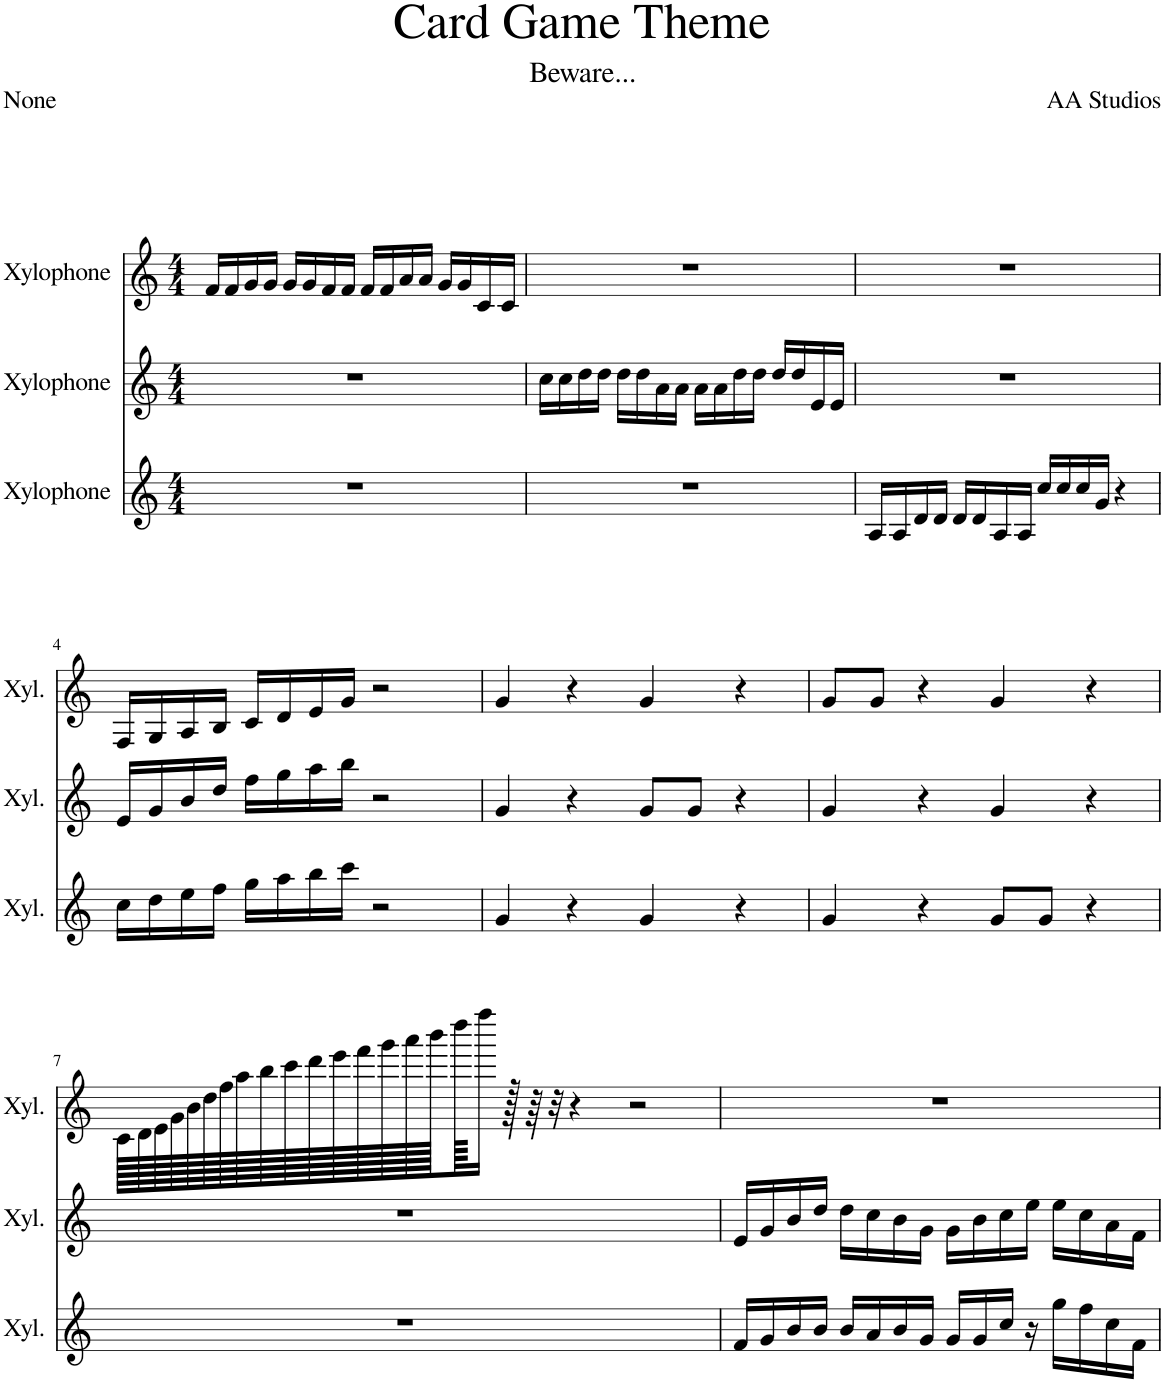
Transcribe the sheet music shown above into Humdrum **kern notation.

**kern	**kern	**kern
*part3	*part2	*part1
*staff3	*staff2	*staff1
*I"Xylophone	*I"Xylophone	*I"Xylophone
*I'Xyl.	*I'Xyl.	*I'Xyl.
*clefG2	*clefG2	*clefG2
*Trd-7c-12	*Trd-7c-12	*Trd-7c-12
*k[]	*k[]	*k[]
*M4/4	*M4/4	*M4/4
=1	=1	=1
1r	1r	16f/LL
.	.	16f/
.	.	16g/
.	.	16g/JJ
.	.	16g/LL
.	.	16g/
.	.	16f/
.	.	16f/JJ
.	.	16f/LL
.	.	16f/
.	.	16a/
.	.	16a/JJ
.	.	16g/LL
.	.	16g/
.	.	16c/
.	.	16c/JJ
=2	=2	=2
1r	16cc\LL	1r
.	16cc\	.
.	16dd\	.
.	16dd\JJ	.
.	16dd\LL	.
.	16dd\	.
.	16a\	.
.	16a\JJ	.
.	16a\LL	.
.	16a\	.
.	16dd\	.
.	16dd\JJ	.
.	16dd/LL	.
.	16dd/	.
.	16e/	.
.	16e/JJ	.
=3	=3	=3
16A/LL	1r	1r
16A/	.	.
16d/	.	.
16d/JJ	.	.
16d/LL	.	.
16d/	.	.
16A/	.	.
16A/JJ	.	.
16cc/LL	.	.
16cc/	.	.
16cc/	.	.
16g/JJ	.	.
4r	.	.
!!LO:LB:g=z
=4	=4	=4
16cc\LL	16e/LL	16F/LL
16dd\	16g/	16G/
16ee\	16b/	16A/
16ff\JJ	16dd/JJ	16B/JJ
16gg\LL	16ff\LL	16c/LL
16aa\	16gg\	16d/
16bb\	16aa\	16e/
16ccc\JJ	16bb\JJ	16g/JJ
2r	2r	2r
=5	=5	=5
4g/	4g/	4g/
4r	4r	4r
4g/	8g/L	4g/
.	8g/J	.
4r	4r	4r
=6	=6	=6
4g/	4g/	8g/L
.	.	8g/J
4r	4r	4r
8g/L	4g/	4g/
8g/J	.	.
4r	4r	4r
!!LO:LB:g=z
=7	=7	=7
1r	1r	128c\LLLLL
.	.	128d\
.	.	128e\
.	.	128g\
.	.	128b\
.	.	128dd\
.	.	128ff\
.	.	128aa\
.	.	128bb\
.	.	128ccc\
.	.	128ddd\
.	.	128eee\
.	.	128fff\
.	.	128ggg\
.	.	128aaa\
.	.	128bbb\
.	.	128dddd\JJJ
.	.	16ffff\JJ
.	.	128r
.	.	64r
.	.	32r
.	.	4r
.	.	2r
=8	=8	=8
16f/LL	16e/LL	1r
16g/	16g/	.
16b/	16b/	.
16b/JJ	16dd/JJ	.
16b/LL	16dd\LL	.
16a/	16cc\	.
16b/	16b\	.
16g/JJ	16g\JJ	.
16g/LL	16g\LL	.
16g/	16b\	.
16cc/JJ	16cc\	.
16r	16ee\JJ	.
16gg\LL	16ee\LL	.
16ff\	16cc\	.
16cc\	16a\	.
16f\JJ	16f\JJ	.
=	=	=
*-	*-	*-
